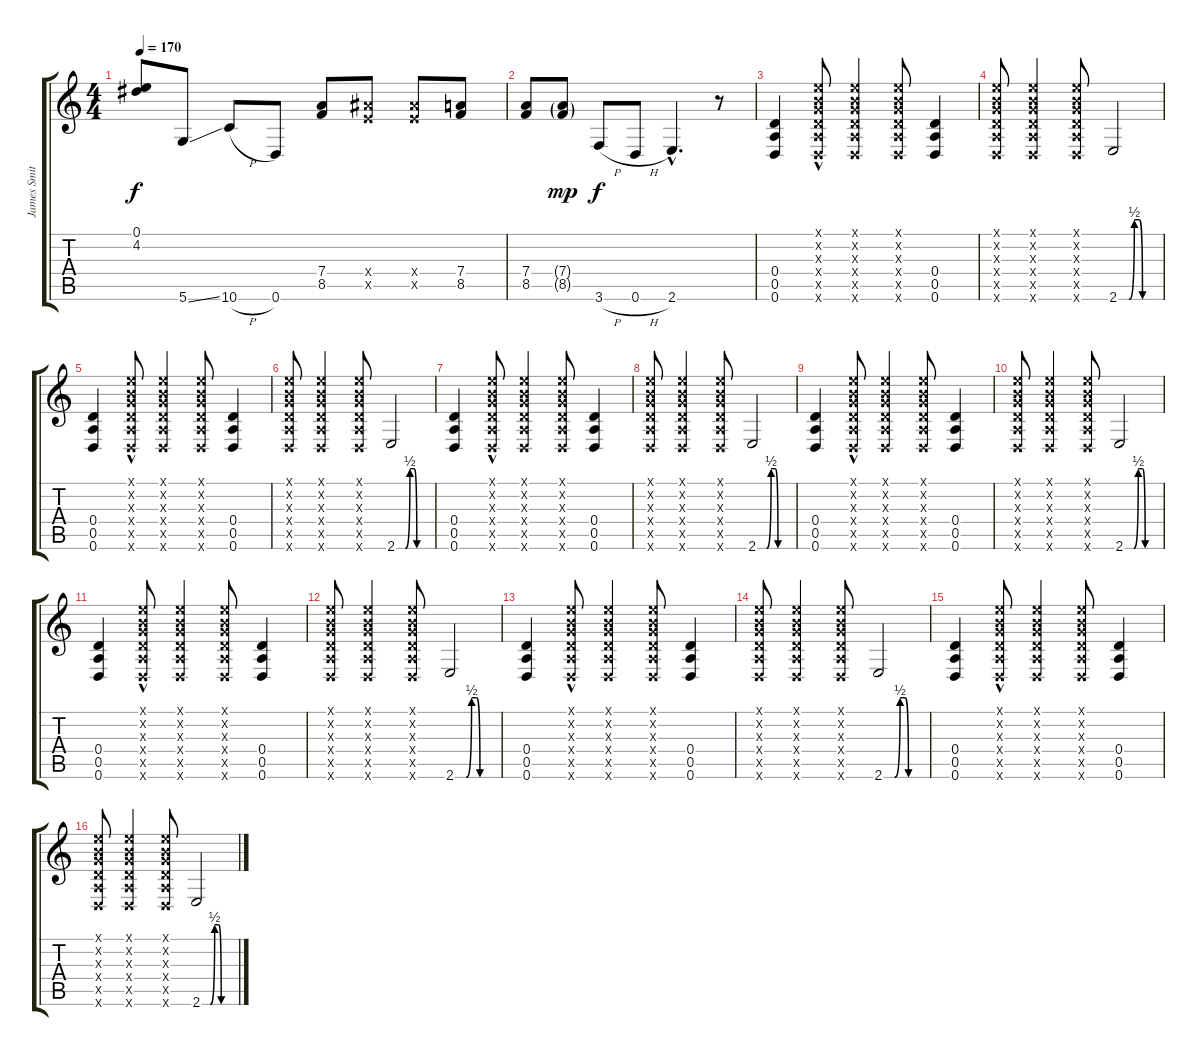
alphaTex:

\track ("James Smith" "James Smit") {instrument distortionguitar}
\staff {score tabs}
\tuning (E4 B3 G3 D3 A2 D2) {hide}
\ts (4 4)
\tempo 170
\clef g2
\ks c
(0.1{t} 4.2{t}).8{dy f} 5.6{ss}.8 10.6{h}.8 0.6.8 (7.4 8.5).8 (8.4{x} 7.5{x}).8 (8.4{x} 7.5{x}).8 (7.4 8.5).8 |
(7.4 8.5).8 (7.4{g} 8.5{g}).8{dy mp} 3.6{h}.8{dy f} 0.6{h}.8 2.6{hac}.4{d} r.8 |
(0.4 0.5 0.6).4 (0.1{x} 0.2{x} 0.3{x} 0.4{x} 0.5{hac x} 0.6{x}).8 (0.1{x} 0.2{x} 0.3{x} 0.4{x} 0.5{x} 0.6{x}).4 (0.1{x} 0.2{x} 0.3{x} 0.4{x} 0.5{x} 0.6{x}).8 (0.4 0.5 0.6).4 |
(0.1{x} 0.2{x} 0.3{x} 0.4{x} 0.5{x} 0.6{x}).8 (0.1{x} 0.2{x} 0.3{x} 0.4{x} 0.5{x} 0.6{x}).4 (0.1{x} 0.2{x} 0.3{x} 0.4{x} 0.5{x} 0.6{x}).8 2.6{be (custom 0 0 15 0 23 2 30 2 35 0 45 0 60 0)}.2 |
(0.4 0.5 0.6).4 (0.1{x} 0.2{x} 0.3{x} 0.4{x} 0.5{hac x} 0.6{x}).8 (0.1{x} 0.2{x} 0.3{x} 0.4{x} 0.5{x} 0.6{x}).4 (0.1{x} 0.2{x} 0.3{x} 0.4{x} 0.5{x} 0.6{x}).8 (0.4 0.5 0.6).4 |
(0.1{x} 0.2{x} 0.3{x} 0.4{x} 0.5{x} 0.6{x}).8 (0.1{x} 0.2{x} 0.3{x} 0.4{x} 0.5{x} 0.6{x}).4 (0.1{x} 0.2{x} 0.3{x} 0.4{x} 0.5{x} 0.6{x}).8 2.6{be (custom 0 0 15 0 23 2 30 2 35 0 45 0 60 0)}.2 |
(0.4 0.5 0.6).4 (0.1{x} 0.2{x} 0.3{x} 0.4{x} 0.5{hac x} 0.6{x}).8 (0.1{x} 0.2{x} 0.3{x} 0.4{x} 0.5{x} 0.6{x}).4 (0.1{x} 0.2{x} 0.3{x} 0.4{x} 0.5{x} 0.6{x}).8 (0.4 0.5 0.6).4 |
(0.1{x} 0.2{x} 0.3{x} 0.4{x} 0.5{x} 0.6{x}).8 (0.1{x} 0.2{x} 0.3{x} 0.4{x} 0.5{x} 0.6{x}).4 (0.1{x} 0.2{x} 0.3{x} 0.4{x} 0.5{x} 0.6{x}).8 2.6{be (custom 0 0 15 0 23 2 30 2 35 0 45 0 60 0)}.2 |
(0.4 0.5 0.6).4 (0.1{x} 0.2{x} 0.3{x} 0.4{x} 0.5{hac x} 0.6{x}).8 (0.1{x} 0.2{x} 0.3{x} 0.4{x} 0.5{x} 0.6{x}).4 (0.1{x} 0.2{x} 0.3{x} 0.4{x} 0.5{x} 0.6{x}).8 (0.4 0.5 0.6).4 |
(0.1{x} 0.2{x} 0.3{x} 0.4{x} 0.5{x} 0.6{x}).8 (0.1{x} 0.2{x} 0.3{x} 0.4{x} 0.5{x} 0.6{x}).4 (0.1{x} 0.2{x} 0.3{x} 0.4{x} 0.5{x} 0.6{x}).8 2.6{be (custom 0 0 15 0 23 2 30 2 35 0 45 0 60 0)}.2 |
(0.4 0.5 0.6).4 (0.1{x} 0.2{x} 0.3{x} 0.4{x} 0.5{hac x} 0.6{x}).8 (0.1{x} 0.2{x} 0.3{x} 0.4{x} 0.5{x} 0.6{x}).4 (0.1{x} 0.2{x} 0.3{x} 0.4{x} 0.5{x} 0.6{x}).8 (0.4 0.5 0.6).4 |
(0.1{x} 0.2{x} 0.3{x} 0.4{x} 0.5{x} 0.6{x}).8 (0.1{x} 0.2{x} 0.3{x} 0.4{x} 0.5{x} 0.6{x}).4 (0.1{x} 0.2{x} 0.3{x} 0.4{x} 0.5{x} 0.6{x}).8 2.6{be (custom 0 0 15 0 23 2 30 2 35 0 45 0 60 0)}.2 |
(0.4 0.5 0.6).4 (0.1{x} 0.2{x} 0.3{x} 0.4{x} 0.5{hac x} 0.6{x}).8 (0.1{x} 0.2{x} 0.3{x} 0.4{x} 0.5{x} 0.6{x}).4 (0.1{x} 0.2{x} 0.3{x} 0.4{x} 0.5{x} 0.6{x}).8 (0.4 0.5 0.6).4 |
(0.1{x} 0.2{x} 0.3{x} 0.4{x} 0.5{x} 0.6{x}).8 (0.1{x} 0.2{x} 0.3{x} 0.4{x} 0.5{x} 0.6{x}).4 (0.1{x} 0.2{x} 0.3{x} 0.4{x} 0.5{x} 0.6{x}).8 2.6{be (custom 0 0 15 0 23 2 30 2 35 0 45 0 60 0)}.2 |
(0.4 0.5 0.6).4 (0.1{x} 0.2{x} 0.3{x} 0.4{x} 0.5{hac x} 0.6{x}).8 (0.1{x} 0.2{x} 0.3{x} 0.4{x} 0.5{x} 0.6{x}).4 (0.1{x} 0.2{x} 0.3{x} 0.4{x} 0.5{x} 0.6{x}).8 (0.4 0.5 0.6).4 |
(0.1{x} 0.2{x} 0.3{x} 0.4{x} 0.5{x} 0.6{x}).8 (0.1{x} 0.2{x} 0.3{x} 0.4{x} 0.5{x} 0.6{x}).4 (0.1{x} 0.2{x} 0.3{x} 0.4{x} 0.5{x} 0.6{x}).8 2.6{be (custom 0 0 15 0 23 2 30 2 35 0 45 0 60 0)}.2
